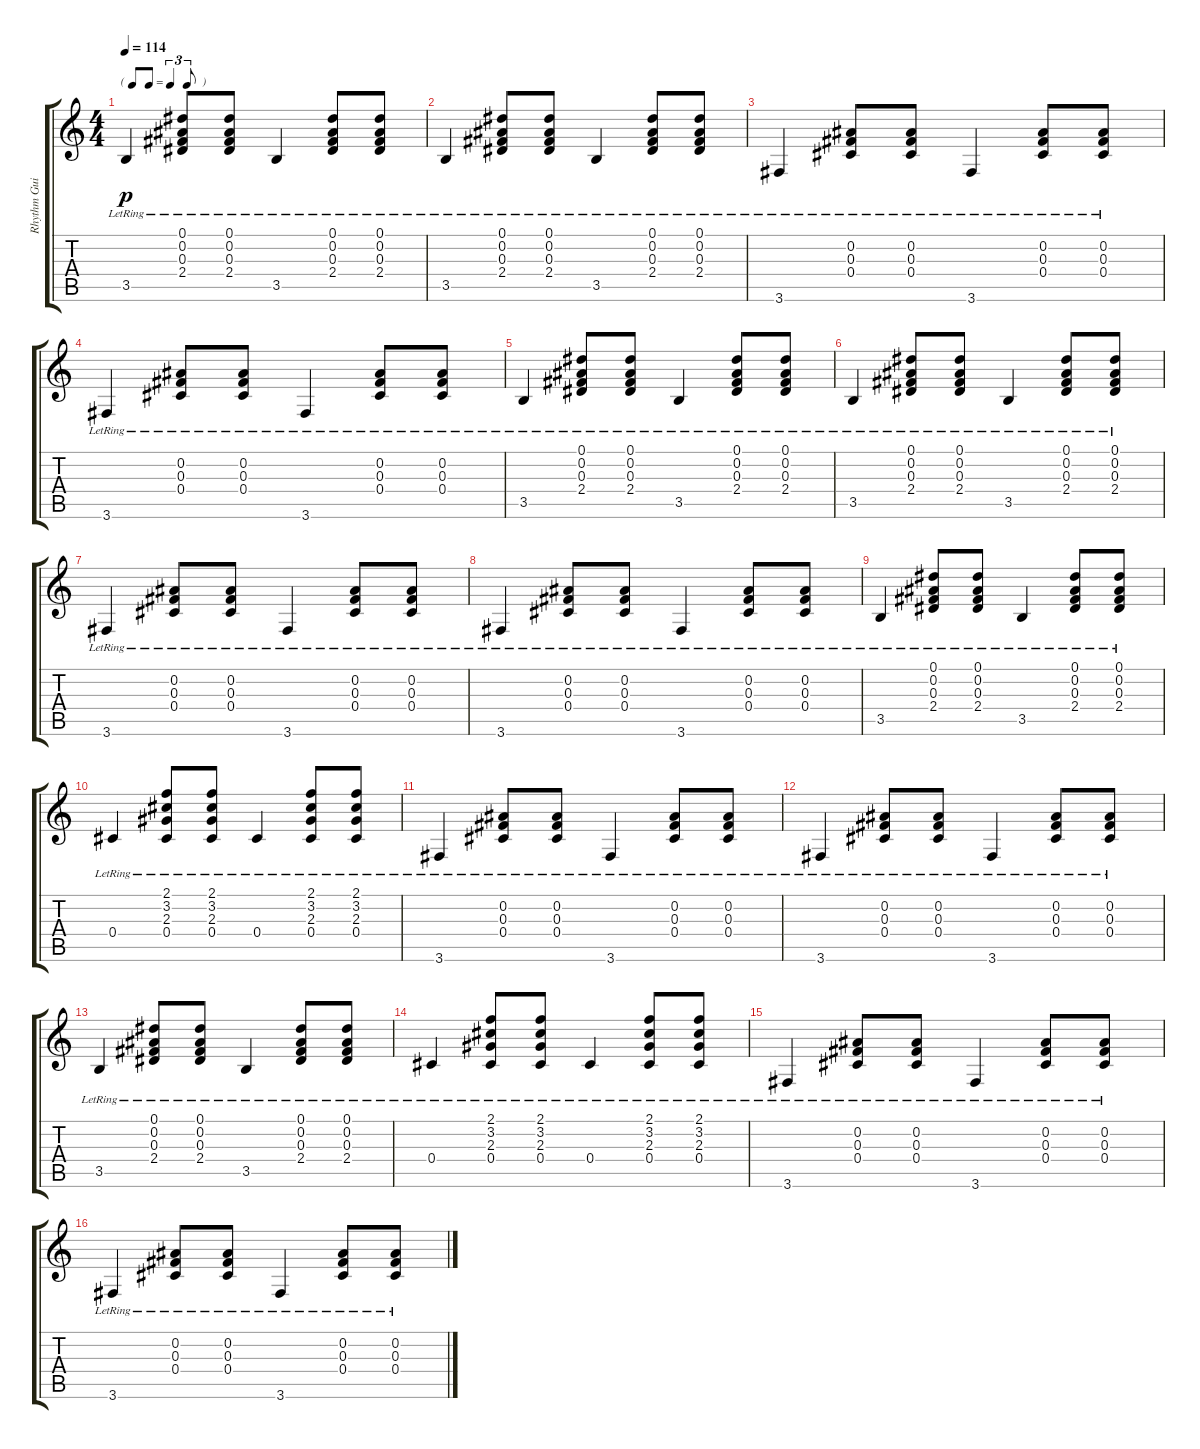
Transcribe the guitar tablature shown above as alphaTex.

\track ("Rhythm Guitar" "Rhythm Gui") {instrument acousticguitarsteel}
\staff {score tabs}
\tuning (Eb4 Bb3 Gb3 Db3 Ab2 Eb2) {hide}
\ts (4 4)
\tf triplet8th
\tempo 114
\clef g2
\ks c
3.5{lr}.4{dy p} (0.1{lr} 0.2{lr} 0.3{lr} 2.4{lr}).8 (0.1{lr} 0.2{lr} 0.3{lr} 2.4{lr}).8 3.5{lr}.4 (0.1{lr} 0.2{lr} 0.3{lr} 2.4{lr}).8 (0.1{lr} 0.2{lr} 0.3{lr} 2.4{lr}).8 |
3.5{lr}.4 (0.1{lr} 0.2{lr} 0.3{lr} 2.4{lr}).8 (0.1{lr} 0.2{lr} 0.3{lr} 2.4{lr}).8 3.5{lr}.4 (0.1{lr} 0.2{lr} 0.3{lr} 2.4{lr}).8 (0.1{lr} 0.2{lr} 0.3{lr} 2.4{lr}).8 |
3.6{lr}.4 (0.2{lr} 0.3{lr} 0.4{lr}).8 (0.2{lr} 0.3{lr} 0.4{lr}).8 3.6{lr}.4 (0.2{lr} 0.3{lr} 0.4{lr}).8 (0.2{lr} 0.3{lr} 0.4{lr}).8 |
3.6{lr}.4 (0.2{lr} 0.3{lr} 0.4{lr}).8 (0.2{lr} 0.3{lr} 0.4{lr}).8 3.6{lr}.4 (0.2{lr} 0.3{lr} 0.4{lr}).8 (0.2{lr} 0.3{lr} 0.4{lr}).8 |
3.5{lr}.4 (0.1{lr} 0.2{lr} 0.3{lr} 2.4{lr}).8 (0.1{lr} 0.2{lr} 0.3{lr} 2.4{lr}).8 3.5{lr}.4 (0.1{lr} 0.2{lr} 0.3{lr} 2.4{lr}).8 (0.1{lr} 0.2{lr} 0.3{lr} 2.4{lr}).8 |
3.5{lr}.4 (0.1{lr} 0.2{lr} 0.3{lr} 2.4{lr}).8 (0.1{lr} 0.2{lr} 0.3{lr} 2.4{lr}).8 3.5{lr}.4 (0.1{lr} 0.2{lr} 0.3{lr} 2.4{lr}).8 (0.1{lr} 0.2{lr} 0.3{lr} 2.4{lr}).8 |
3.6{lr}.4 (0.2{lr} 0.3{lr} 0.4{lr}).8 (0.2{lr} 0.3{lr} 0.4{lr}).8 3.6{lr}.4 (0.2{lr} 0.3{lr} 0.4{lr}).8 (0.2{lr} 0.3{lr} 0.4{lr}).8 |
3.6{lr}.4 (0.2{lr} 0.3{lr} 0.4{lr}).8 (0.2{lr} 0.3{lr} 0.4{lr}).8 3.6{lr}.4 (0.2{lr} 0.3{lr} 0.4{lr}).8 (0.2{lr} 0.3{lr} 0.4{lr}).8 |
3.5{lr}.4 (0.1{lr} 0.2{lr} 0.3{lr} 2.4{lr}).8 (0.1{lr} 0.2{lr} 0.3{lr} 2.4{lr}).8 3.5{lr}.4 (0.1{lr} 0.2{lr} 0.3{lr} 2.4{lr}).8 (0.1{lr} 0.2{lr} 0.3{lr} 2.4{lr}).8 |
0.4{lr}.4 (2.1{lr} 3.2{lr} 2.3{lr} 0.4{lr}).8 (2.1{lr} 3.2{lr} 2.3{lr} 0.4{lr}).8 0.4{lr}.4 (2.1{lr} 3.2{lr} 2.3{lr} 0.4{lr}).8 (2.1{lr} 3.2{lr} 2.3{lr} 0.4{lr}).8 |
3.6{lr}.4 (0.2{lr} 0.3{lr} 0.4{lr}).8 (0.2{lr} 0.3{lr} 0.4{lr}).8 3.6{lr}.4 (0.2{lr} 0.3{lr} 0.4{lr}).8 (0.2{lr} 0.3{lr} 0.4{lr}).8 |
3.6{lr}.4 (0.2{lr} 0.3{lr} 0.4{lr}).8 (0.2{lr} 0.3{lr} 0.4{lr}).8 3.6{lr}.4 (0.2{lr} 0.3{lr} 0.4{lr}).8 (0.2{lr} 0.3{lr} 0.4{lr}).8 |
3.5{lr}.4 (0.1{lr} 0.2{lr} 0.3{lr} 2.4{lr}).8 (0.1{lr} 0.2{lr} 0.3{lr} 2.4{lr}).8 3.5{lr}.4 (0.1{lr} 0.2{lr} 0.3{lr} 2.4{lr}).8 (0.1{lr} 0.2{lr} 0.3{lr} 2.4{lr}).8 |
0.4{lr}.4 (2.1{lr} 3.2{lr} 2.3{lr} 0.4{lr}).8 (2.1{lr} 3.2{lr} 2.3{lr} 0.4{lr}).8 0.4{lr}.4 (2.1{lr} 3.2{lr} 2.3{lr} 0.4{lr}).8 (2.1{lr} 3.2{lr} 2.3{lr} 0.4{lr}).8 |
3.6{lr}.4 (0.2{lr} 0.3{lr} 0.4{lr}).8 (0.2{lr} 0.3{lr} 0.4{lr}).8 3.6{lr}.4 (0.2{lr} 0.3{lr} 0.4{lr}).8 (0.2{lr} 0.3{lr} 0.4{lr}).8 |
3.6{lr}.4 (0.2{lr} 0.3{lr} 0.4{lr}).8 (0.2{lr} 0.3{lr} 0.4{lr}).8 3.6{lr}.4 (0.2{lr} 0.3{lr} 0.4{lr}).8 (0.2{lr} 0.3{lr} 0.4{lr}).8
